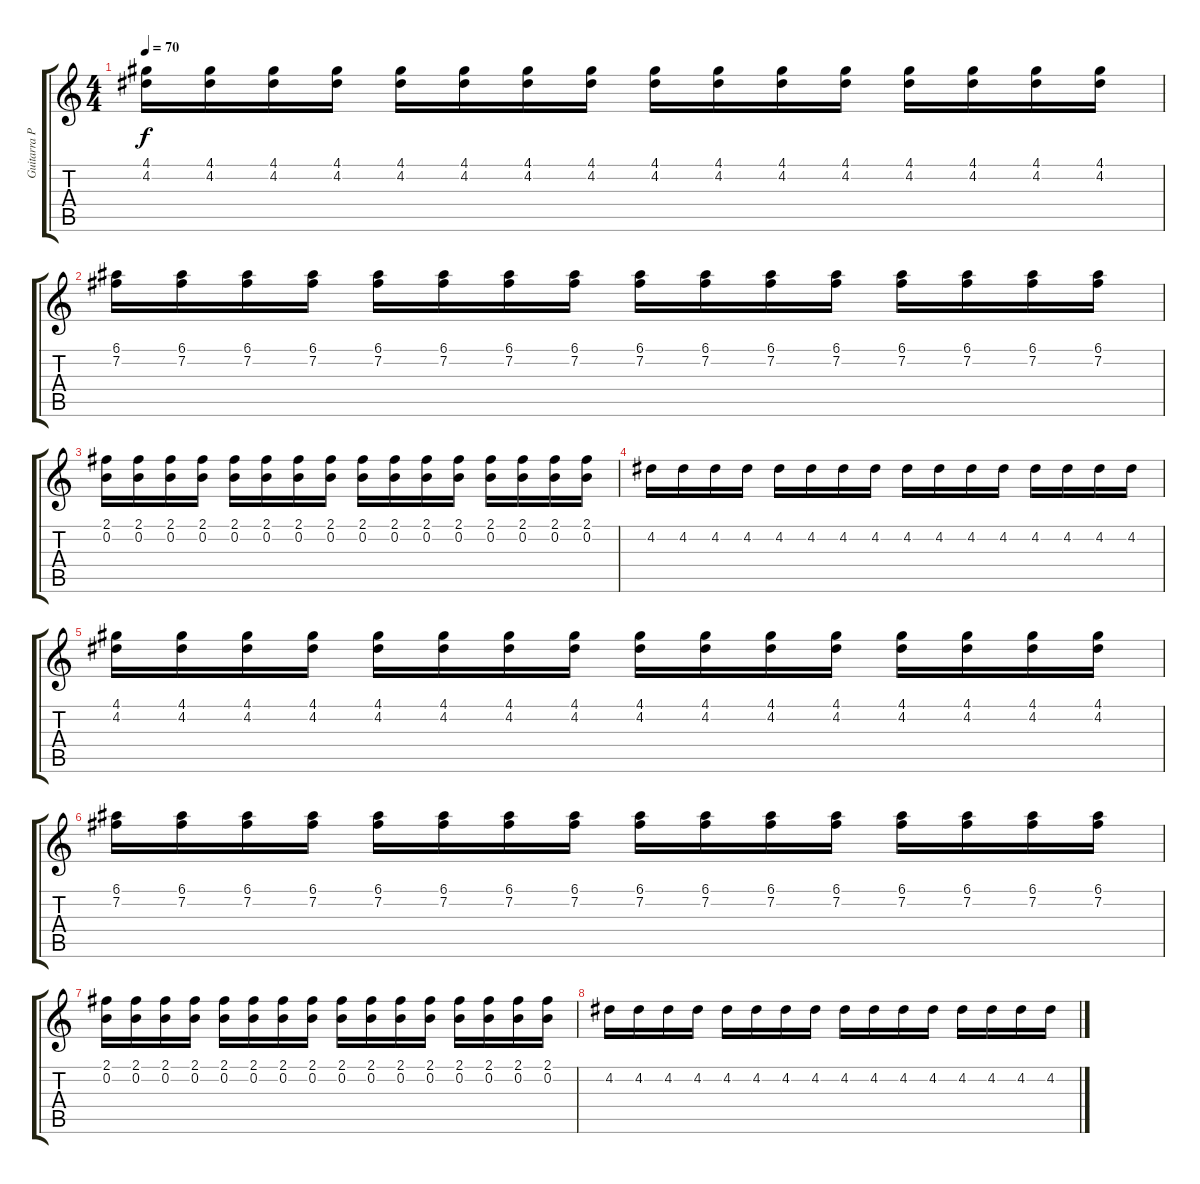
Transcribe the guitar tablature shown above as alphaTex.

\track ("Guitarra Principal" "Guitarra P") {instrument overdrivenguitar}
\staff {score tabs}
\tuning (E4 B3 G3 D3 A2 E2) {hide}
\ts (4 4)
\tempo 70
\clef g2
\ks c
(4.1 4.2).16{dy f} (4.1 4.2).16 (4.1 4.2).16 (4.1 4.2).16 (4.1 4.2).16 (4.1 4.2).16 (4.1 4.2).16 (4.1 4.2).16 (4.1 4.2).16 (4.1 4.2).16 (4.1 4.2).16 (4.1 4.2).16 (4.1 4.2).16 (4.1 4.2).16 (4.1 4.2).16 (4.1 4.2).16 |
(6.1 7.2).16 (6.1 7.2).16 (6.1 7.2).16 (6.1 7.2).16 (6.1 7.2).16 (6.1 7.2).16 (6.1 7.2).16 (6.1 7.2).16 (6.1 7.2).16 (6.1 7.2).16 (6.1 7.2).16 (6.1 7.2).16 (6.1 7.2).16 (6.1 7.2).16 (6.1 7.2).16 (6.1 7.2).16 |
(2.1 0.2).16 (2.1 0.2).16 (2.1 0.2).16 (2.1 0.2).16 (2.1 0.2).16 (2.1 0.2).16 (2.1 0.2).16 (2.1 0.2).16 (2.1 0.2).16 (2.1 0.2).16 (2.1 0.2).16 (2.1 0.2).16 (2.1 0.2).16 (2.1 0.2).16 (2.1 0.2).16 (2.1 0.2).16 |
4.2.16 4.2.16 4.2.16 4.2.16 4.2.16 4.2.16 4.2.16 4.2.16 4.2.16 4.2.16 4.2.16 4.2.16 4.2.16 4.2.16 4.2.16 4.2.16 |
(4.1 4.2).16 (4.1 4.2).16 (4.1 4.2).16 (4.1 4.2).16 (4.1 4.2).16 (4.1 4.2).16 (4.1 4.2).16 (4.1 4.2).16 (4.1 4.2).16 (4.1 4.2).16 (4.1 4.2).16 (4.1 4.2).16 (4.1 4.2).16 (4.1 4.2).16 (4.1 4.2).16 (4.1 4.2).16 |
(6.1 7.2).16 (6.1 7.2).16 (6.1 7.2).16 (6.1 7.2).16 (6.1 7.2).16 (6.1 7.2).16 (6.1 7.2).16 (6.1 7.2).16 (6.1 7.2).16 (6.1 7.2).16 (6.1 7.2).16 (6.1 7.2).16 (6.1 7.2).16 (6.1 7.2).16 (6.1 7.2).16 (6.1 7.2).16 |
(2.1 0.2).16 (2.1 0.2).16 (2.1 0.2).16 (2.1 0.2).16 (2.1 0.2).16 (2.1 0.2).16 (2.1 0.2).16 (2.1 0.2).16 (2.1 0.2).16 (2.1 0.2).16 (2.1 0.2).16 (2.1 0.2).16 (2.1 0.2).16 (2.1 0.2).16 (2.1 0.2).16 (2.1 0.2).16 |
4.2.16 4.2.16 4.2.16 4.2.16 4.2.16 4.2.16 4.2.16 4.2.16 4.2.16 4.2.16 4.2.16 4.2.16 4.2.16 4.2.16 4.2.16 4.2.16
